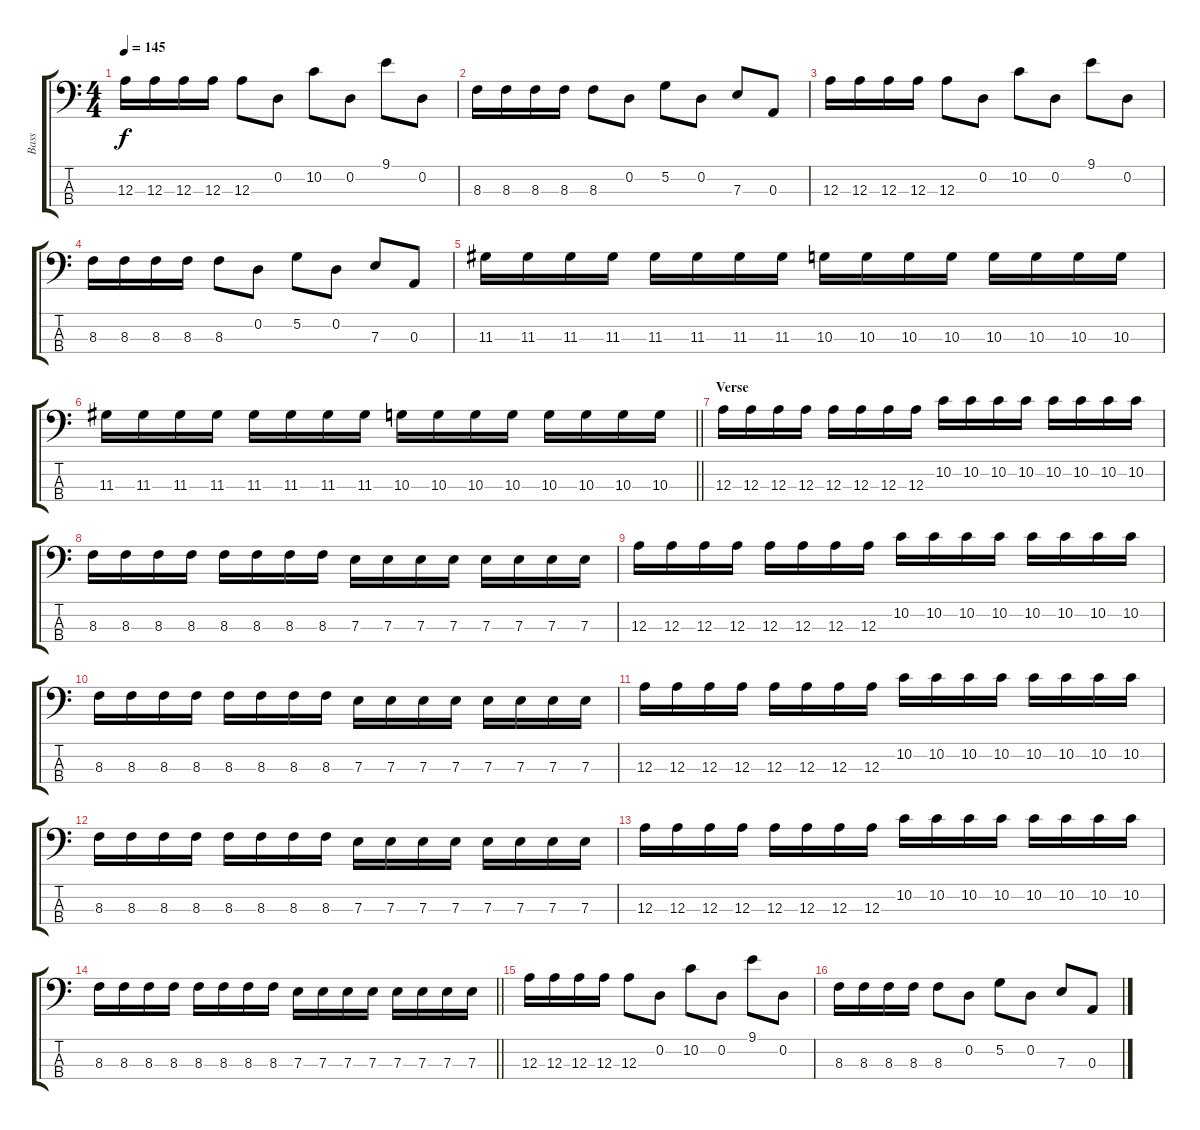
\track ("Bass" "Bass") {instrument synthbass2}
\staff {score tabs}
\tuning (G2 D2 A1 E1) {hide}
\ts (4 4)
\tempo 145
\clef f4
\ks c
12.3.16{dy f} 12.3.16 12.3.16 12.3.16 12.3.8 0.2.8 10.2.8 0.2.8 9.1.8 0.2.8 |
8.3.16 8.3.16 8.3.16 8.3.16 8.3.8 0.2.8 5.2.8 0.2.8 7.3.8 0.3.8 |
12.3.16 12.3.16 12.3.16 12.3.16 12.3.8 0.2.8 10.2.8 0.2.8 9.1.8 0.2.8 |
8.3.16 8.3.16 8.3.16 8.3.16 8.3.8 0.2.8 5.2.8 0.2.8 7.3.8 0.3.8 |
11.3.16 11.3.16 11.3.16 11.3.16 11.3.16 11.3.16 11.3.16 11.3.16 10.3.16 10.3.16 10.3.16 10.3.16 10.3.16 10.3.16 10.3.16 10.3.16 |
\barLineRight lightlight
11.3.16 11.3.16 11.3.16 11.3.16 11.3.16 11.3.16 11.3.16 11.3.16 10.3.16 10.3.16 10.3.16 10.3.16 10.3.16 10.3.16 10.3.16 10.3.16 |
\section ("" "Verse")
12.3.16 12.3.16 12.3.16 12.3.16 12.3.16 12.3.16 12.3.16 12.3.16 10.2.16 10.2.16 10.2.16 10.2.16 10.2.16 10.2.16 10.2.16 10.2.16 |
8.3.16 8.3.16 8.3.16 8.3.16 8.3.16 8.3.16 8.3.16 8.3.16 7.3.16 7.3.16 7.3.16 7.3.16 7.3.16 7.3.16 7.3.16 7.3.16 |
12.3.16 12.3.16 12.3.16 12.3.16 12.3.16 12.3.16 12.3.16 12.3.16 10.2.16 10.2.16 10.2.16 10.2.16 10.2.16 10.2.16 10.2.16 10.2.16 |
8.3.16 8.3.16 8.3.16 8.3.16 8.3.16 8.3.16 8.3.16 8.3.16 7.3.16 7.3.16 7.3.16 7.3.16 7.3.16 7.3.16 7.3.16 7.3.16 |
12.3.16 12.3.16 12.3.16 12.3.16 12.3.16 12.3.16 12.3.16 12.3.16 10.2.16 10.2.16 10.2.16 10.2.16 10.2.16 10.2.16 10.2.16 10.2.16 |
8.3.16 8.3.16 8.3.16 8.3.16 8.3.16 8.3.16 8.3.16 8.3.16 7.3.16 7.3.16 7.3.16 7.3.16 7.3.16 7.3.16 7.3.16 7.3.16 |
12.3.16 12.3.16 12.3.16 12.3.16 12.3.16 12.3.16 12.3.16 12.3.16 10.2.16 10.2.16 10.2.16 10.2.16 10.2.16 10.2.16 10.2.16 10.2.16 |
\barLineRight lightlight
8.3.16 8.3.16 8.3.16 8.3.16 8.3.16 8.3.16 8.3.16 8.3.16 7.3.16 7.3.16 7.3.16 7.3.16 7.3.16 7.3.16 7.3.16 7.3.16 |
12.3.16 12.3.16 12.3.16 12.3.16 12.3.8 0.2.8 10.2.8 0.2.8 9.1.8 0.2.8 |
8.3.16 8.3.16 8.3.16 8.3.16 8.3.8 0.2.8 5.2.8 0.2.8 7.3.8 0.3.8
